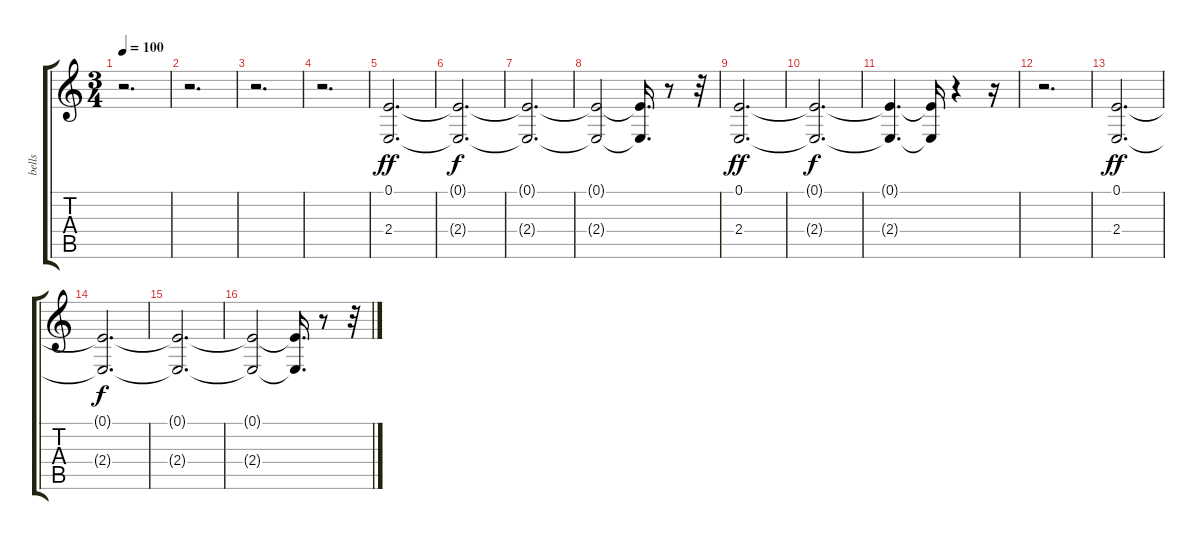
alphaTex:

\track ("bells" "bells") {instrument tubularbells}
\staff {score tabs}
\tuning (E4 B3 G3 D3 A2 E2) {hide}
\ts (3 4)
\tempo 100
\clef g2
\ks c
r.2{d dy ff} |
r.2{d} |
r.2{d} |
r.2{d} |
(0.1 2.4).2{d} |
(0.1{t} 2.4{t}).2{d dy f} |
(0.1{t} 2.4{t}).2{d} |
(0.1{t} 2.4{t}).2 (0.1{t} 2.4{t}).16{d} r.8 r.32 |
(0.1 2.4).2{d dy ff} |
(0.1{t} 2.4{t}).2{d dy f} |
(0.1{t} 2.4{t}).4{d} (0.1{t} 2.4{t}).16 r.4 r.16 |
r.2{d} |
(0.1 2.4).2{d dy ff volume 10 balance 5 instrument tubularbells} |
(0.1{t} 2.4{t}).2{d dy f} |
(0.1{t} 2.4{t}).2{d} |
(0.1{t} 2.4{t}).2 (0.1{t} 2.4{t}).16{d} r.8 r.32
